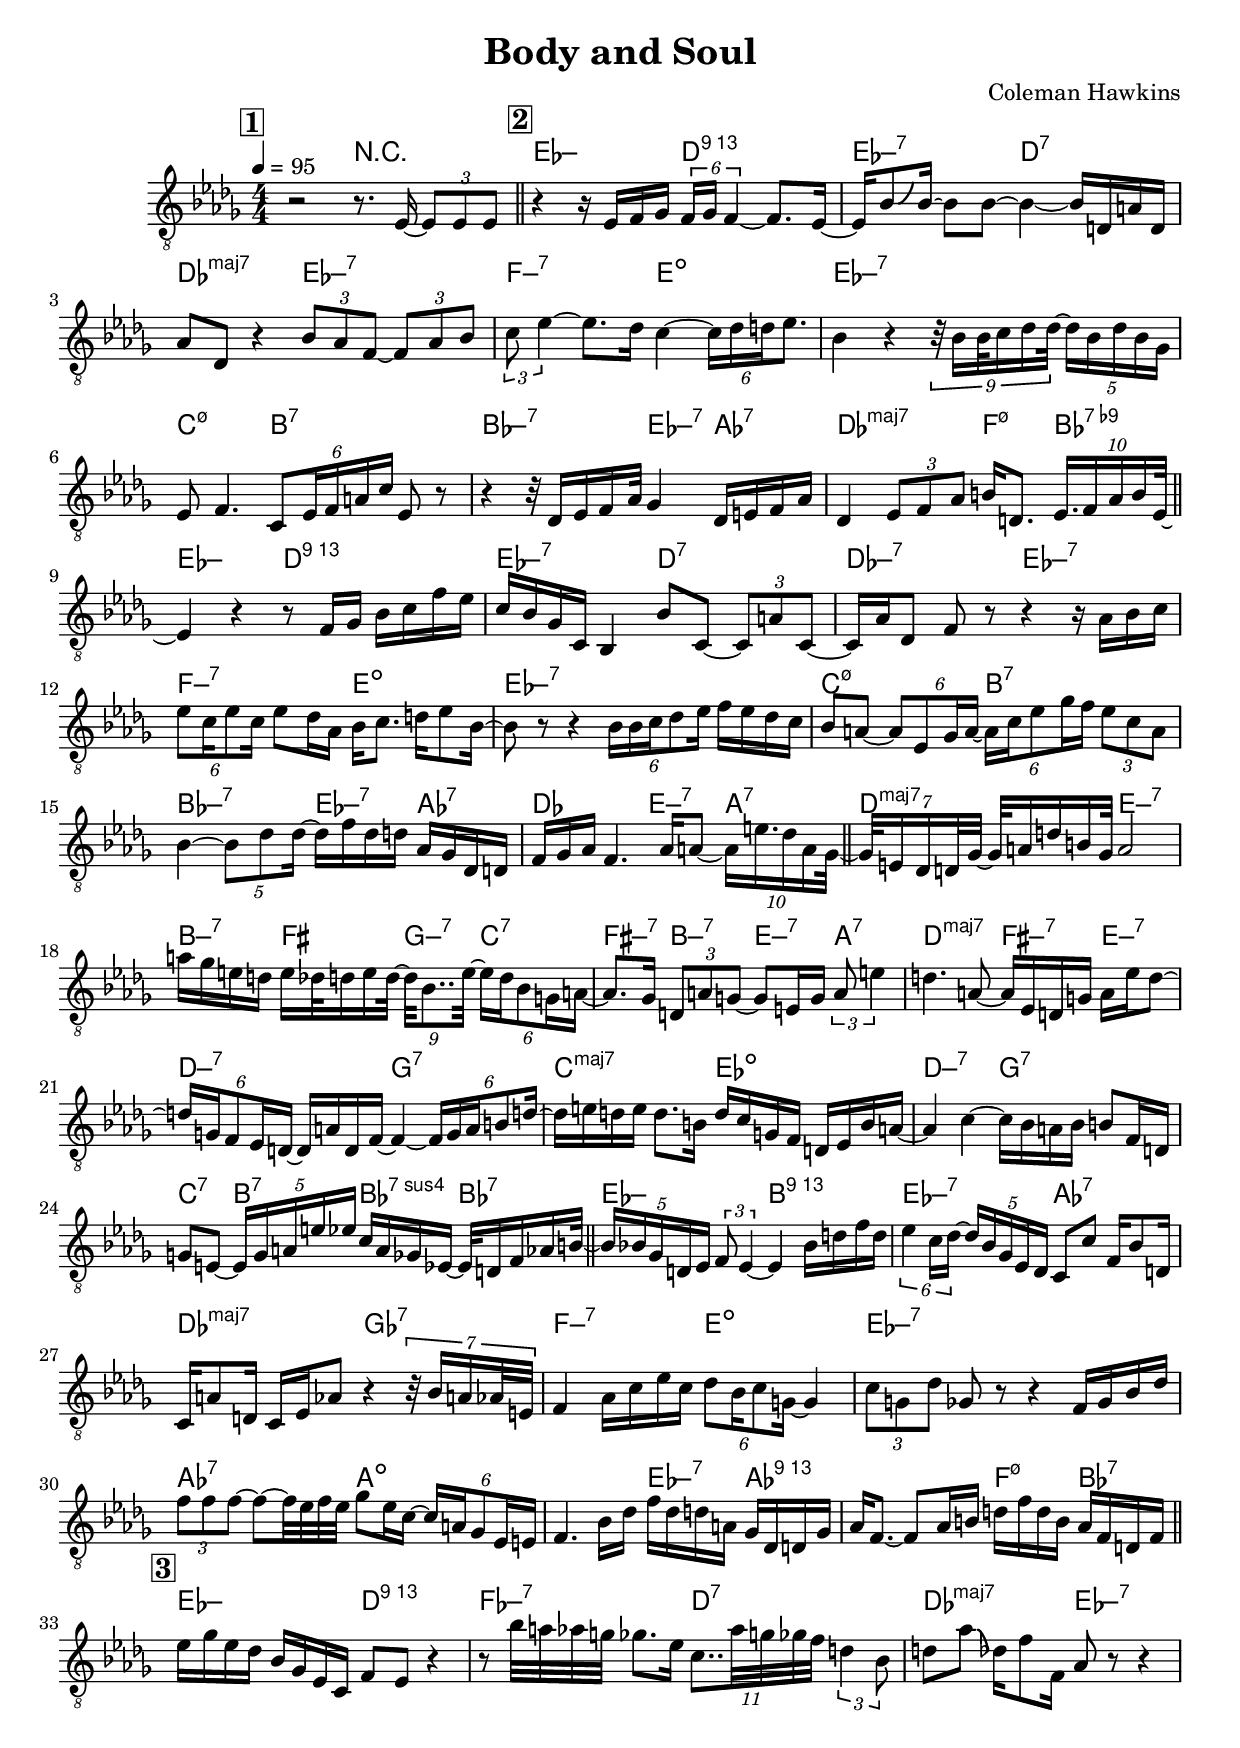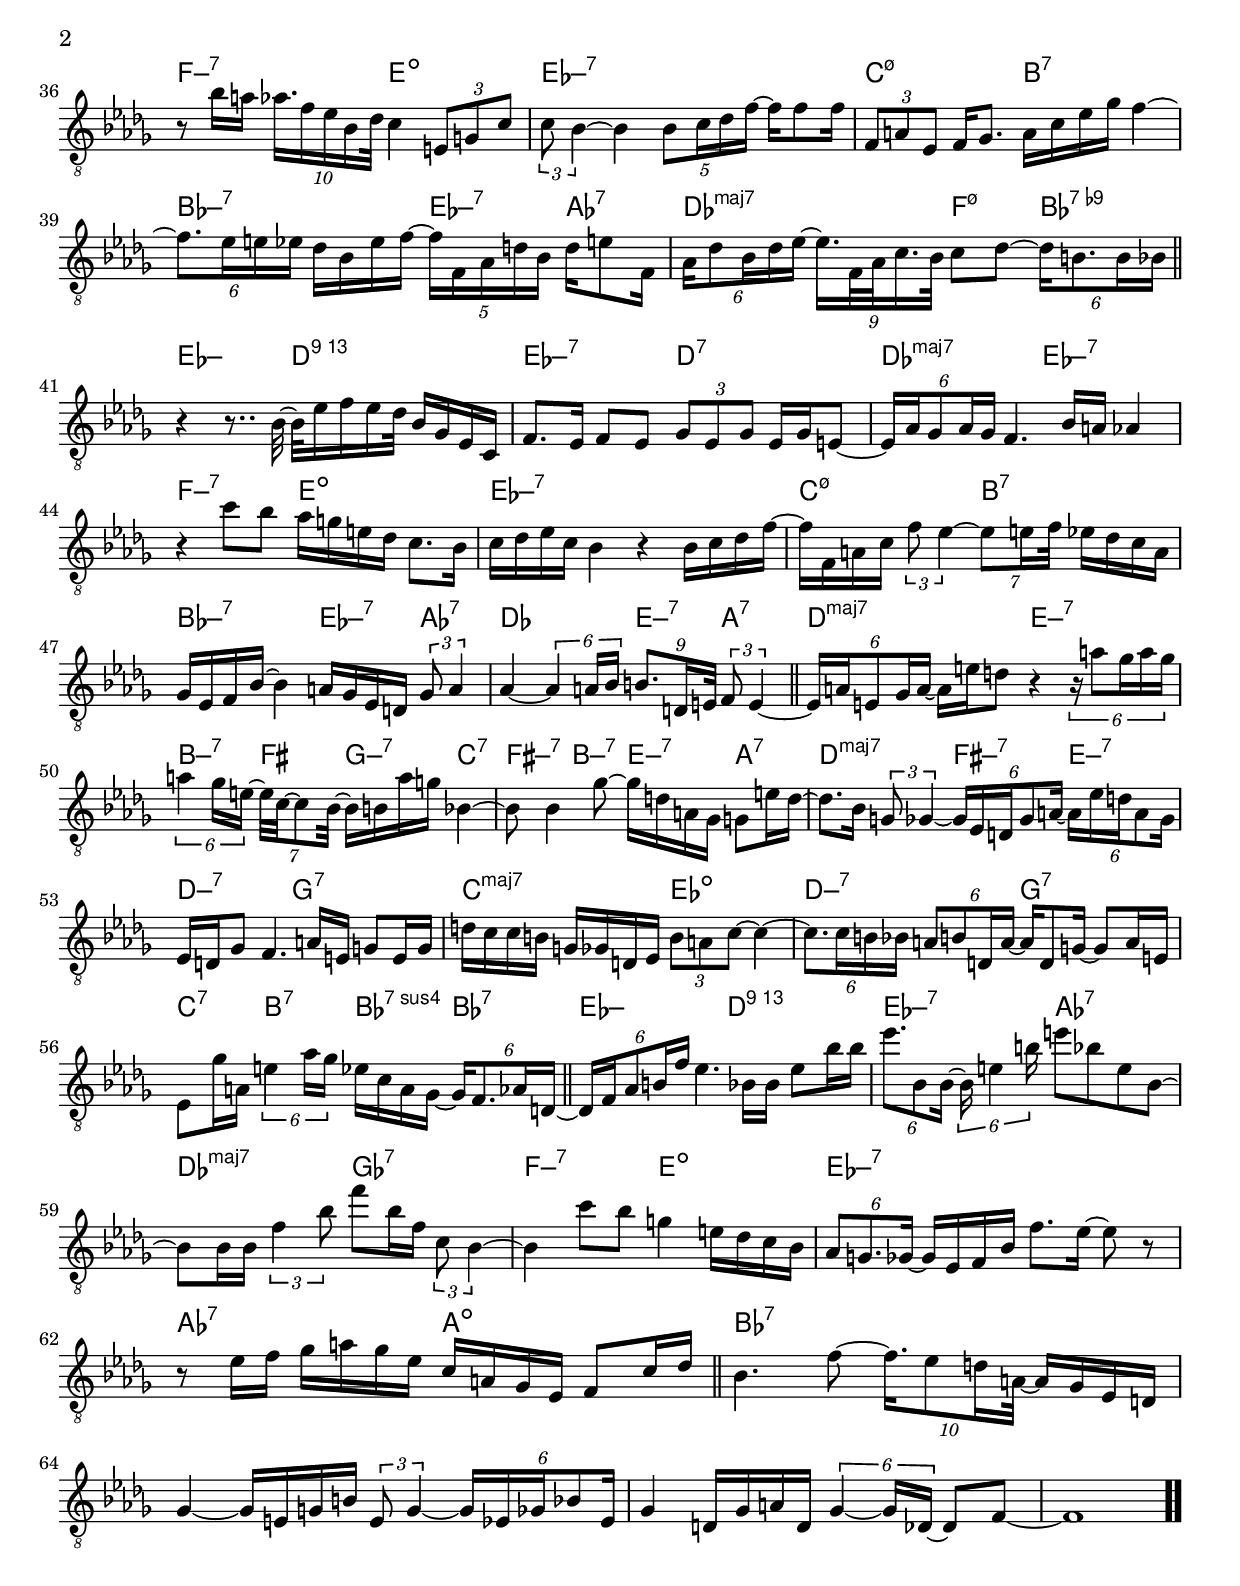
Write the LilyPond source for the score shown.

\version "2.13.2"

#(ly:set-option 'point-and-click #f)

\header {
  title = "Body and Soul"
  composer = "Coleman Hawkins"
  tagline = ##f
}
global =
{
    \override Staff.TimeSignature #'style = #'()
    \time 4/4
    \clef "treble_8"
    \key des \major
    \override Rest #'direction = #'0
    \override MultiMeasureRest #'staff-position = #0
}
\score
{
<<
    \transpose c' c'

    \new ChordNames { \chords {
      \set majorSevenSymbol = \markup { "maj7" }
      \set minorChordModifier = \markup { \char ##x2013 }
      | s2 r2 
      | es2:min d2:775+ | es2:min7 d2:7 | des2:maj es2:min7 | f2:min7 e2:dim | es1:min7 | c2:min5-7 b2:7 | bes2:min7 es4:min7 aes4:7 | des2:maj f4:min5-7 bes4:9- 
      | es2:min d2:775+ | es2:min7 d2:7 | des2:min7 es2:min7 | f2:min7 e2:dim | es1:min7 | c2:min5-7 b2:7 | bes2:min7 es4:min7 aes4:7 | des2 e4:min7 a4:7 
      | d2:maj e2:min7 | b4:min7 fis4 g4:min7 c4:7 | fis4:min7 b4:min7 e4:min7 a4:7 | d2:maj fis4:min7 e4:min7 | d2:min7 g2:7 | c2:maj es2:dim | d2:min7 g2:7 | c4:7 b4:7 bes4:7sus4 bes4:7 
      | es2:min b2:775+ | es2:min7 aes2:7 | des2:maj ges2:7 | f2:min7 e2:dim | es1:min7 | aes2:7 a2:dim | s2 es4:min7 aes4:775+ | s2 f4:min5-7 bes4:7 
      | es2:min d2:775+ | fes2:min7 d2:7 | des2:maj es2:min7 | f2:min7 e2:dim | es1:min7 | c2:min5-7 b2:7 | bes2:min7 es4:min7 aes4:7 | des2:maj f4:min5-7 bes4:9- 
      | es2:min d2:775+ | es2:min7 d2:7 | des2:maj es2:min7 | f2:min7 e2:dim | es1:min7 | c2:min5-7 b2:7 | bes2:min7 es4:min7 aes4:7 | des2 e4:min7 a4:7 
      | d2:maj e2:min7 | b4:min7 fis4 g4:min7 c4:7 | fis4:min7 b4:min7 e4:min7 a4:7 | d2:maj fis4:min7 e4:min7 | d2:min7 g2:7 | c2:maj es2:dim | d2:min7 g2:7 | c4:7 b4:7 bes4:7sus4 bes4:7 
      | es2:min d2:775+ | es2:min7 aes2:7 | des2:maj ges2:7 | f2:min7 e2:dim | es1:min7 | aes2:7 a2:dim | bes1:7|
      }
      }

    \new Staff
    <<
    \transpose c' c'

    {
      \global
  		%\override Score.MetronomeMark #'transparent = ##t
  		%\override Score.MetronomeMark #'stencil = ##f
  		
  		\override HorizontalBracket #'direction = #UP
  		\override HorizontalBracket #'bracket-flare = #'(0 . 0)
  		
  		\override TextSpanner #'dash-fraction = #1.0
  		\override TextSpanner #'bound-details #'left #'text = \markup{ \concat{\draw-line #'(0 . -1.0) \draw-line #'(1.0 . 0) }}
  		\override TextSpanner #'bound-details #'right #'text = \markup{ \concat{ \draw-line #'(1.0 . 0) \draw-line #'(0 . -1.0) }}
          \set Score.markFormatter = #format-mark-box-numbers


      \tempo 4 = 95
      \set Score.currentBarNumber = #0
     
      \bar "||" \mark \default r2 r8. es16~ \tuplet 3/2 {es8 es8 es8} 
      \bar "||" \mark \default r4 r16 es16 f16 ges16 \tuplet 6/4 {f16 ges16 f4~} f8. es16~ 
      | es16 bes8\bendAfter #+4  bes16~ bes8 bes8~ bes4~ bes16 d16 a16 d16 
      | aes8 des8 r4 \tuplet 3/2 {bes8 aes8 f8~} \tuplet 3/2 {f8 aes8 bes8} 
      | \tuplet 3/2 {c'8 es'4~} es'8. des'16 c'4~ \tuplet 6/4 {c'16 des'16 d'16 es'8.} 
      | bes4 r4 \tuplet 9/8 {r32 bes16 bes32 c'16 des'16 des'32~} \tuplet 5/4 {des'16 bes16 des'16 bes16 ges16} 
      | es8 f4. \tuplet 6/4 {c8 es16 f16 a16 c'16} es8 r8 
      | r4 r32 des16 es16 f16 aes32 ges4 des16 e16 f16 aes16 
      | des4 \tuplet 3/2 {es8 f8 aes8} b16 d8. \tuplet 10/8 {es16. f16 aes16 b16 es32~} 
      \bar "||" es4 r4 r8 f16 ges16 bes16 c'16 f'16 es'16 
      | c'16 bes16 ges16 c16 bes,4 bes8 c8~ \tuplet 3/2 {c8 a8 c8~} 
      | c16 aes16 des8 f8 r8 r4 r16 aes16 bes16 c'16 
      | \tuplet 6/4 {es'8 c'16 es'8 c'16} es'8 des'16 aes16 bes16 c'8. d'16 es'8 bes16~ 
      | bes8 r8 r4 \tuplet 6/4 {bes16 bes16 c'16 des'8 es'16} f'16 es'16 des'16 c'16 
      | bes8 a8~ \tuplet 6/4 {a8 es8 ges16 a16~} \tuplet 6/4 {a16 c'16 es'8 ges'16 f'16} \tuplet 3/2 {es'8 c'8 a8} 
      | bes4~ \tuplet 5/4 {bes8 des'8 des'16~} des'16 f'16 des'16 d'16 aes16 ges16 des16 d16 
      | f16 ges16 aes16 f4. aes16 a8~ \tuplet 10/8 {a16 e'16. des'16 a16 ges32~} 
      \bar "||" \tuplet 7/8 {ges32 e16 des16 d32 ges32~} ges32 a16 d'16 b16 ges32 a2 
      | a'16 ges'16 e'16 d'16 e'16 des'32 d'16 e'16 d'32~ \tuplet 9/8 {d'32 bes8.. e'32~} \tuplet 6/4 {e'16 d'16 bes8 g16 a16~} 
      | a8. ges16 \tuplet 3/2 {d8 a8 g8~} g8 e16 g16 \tuplet 3/2 {a8 e'4} 
      | d'4. a8~ a16 es16 d16 g16 a16 es'16 d'8~ 
      | \tuplet 6/4 {d'16 g16 f8 es16 d16~} d16 a16 d16 f16~ f4~ \tuplet 6/4 {f16 g16 a16 b8 d'16~} 
      | d'16 e'16 d'16 e'16 d'8. b16 d'16 c'16 g16 f16 d16 es16 b16 a16~ 
      | a4 c'4~ c'16 bes16 a16 bes16 b8 f16 d16 
      | g8 e8~ \tuplet 5/4 {e16 g16 a16 e'16 es'16} c'16 a16 ges16 es16~ es32 d16 f16 aes16 b32~ 
      \bar "||" \tuplet 5/4 {b16 bes16 ges16 d16 es16} \tuplet 3/2 {f8 es4~} es4 bes16 d'16 f'16 d'16 
      | \tuplet 6/4 {es'4 c'16 des'16~} \tuplet 5/4 {des'16 bes16 ges16 es16 des16} c8 c'8 f16 bes8 d16 
      | c16 a8 d16 c16 es16 aes8 r4 \tuplet 7/8 {r32 bes16 a16 aes32 e32} 
      | f4 aes16 c'16 es'16 c'16 \tuplet 6/4 {des'8 bes16 c'8 g16~} g4 
      | \tuplet 3/2 {c'8 g8 des'8} ges8 r8 r4 f16 ges16 bes16 des'16 
      | \tuplet 3/2 {f'8 f'8 f'8~} f'8~ f'32 es'32 f'32 es'32 ges'8 es'16 c'16~ \tuplet 6/4 {c'16 a16 ges8 es16 e16} 
      | f4. bes16 des'16 f'16 des'16 d'16 a16 ges16 des16 d16 ges16 
      | aes16 f8.~ f8 aes16 b16 d'16 f'16 d'16 b16 aes16 f16 d16 f16 
      \bar "||" \mark \default es'16 ges'16 es'16 des'16 bes16 ges16 es16 c16 f8 es8 r4 
      | r8 bes'32 a'32 aes'32 g'32 ges'8. es'16 \tuplet 11/8 {c'8.. aes'32 g'32 ges'32 f'32} \tuplet 3/2 {d'4 bes8} 
      | d'8 aes'8\bendAfter #-4  des'16 f'8 f16 aes8 r8 r4 
      | r8 bes'16 a'16 \tuplet 10/8 {aes'16. f'16 es'16 bes16 des'32} c'4 \tuplet 3/2 {e8 g8 c'8} 
      | \tuplet 3/2 {c'8 bes4~} bes4 \tuplet 5/4 {bes8 c'16 des'16 f'16~} f'16 f'8 f'16 
      | \tuplet 3/2 {f8 a8 es8} f16 ges8. a16 c'16 es'16 ges'16 f'4~ 
      | \tuplet 6/4 {f'8. es'16 e'16 es'16} des'16 bes16 es'16 f'16~ \tuplet 5/4 {f'16 f16 aes16 d'16 bes16} d'16 e'8 f16 
      | \tuplet 6/4 {aes16 des'8 bes16 des'16 es'16~} \tuplet 9/8 {es'16. f32 aes32 c'16. bes32} c'8 des'8~ \tuplet 6/4 {des'16 b8. b16 bes16} 
      \bar "||" r4 r8.. bes32~ bes32 es'16 f'16 es'16 des'32 bes16 ges16 es16 c16 
      | f8. es16 f8 es8 \tuplet 3/2 {ges8 es8 ges8} es16 ges16 e8~ 
      | \tuplet 6/4 {e16 aes16 ges8 aes16 ges16} f4. bes16 a16 aes4 
      | r4 c''8 bes'8 aes'16 g'16 e'16 des'16 c'8. bes16 
      | c'16 des'16 es'16 c'16 bes4 r4 bes16 c'16 des'16 f'16~ 
      | f'16 f16 a16 c'16 \tuplet 3/2 {f'8 es'4~} \tuplet 7/8 {es'8 e'16 f'32} es'16 des'16 c'16 a16 
      | ges16 es16 f16 bes16~ bes4 a16 ges16 es16 d16 \tuplet 3/2 {ges8 a4} 
      | aes4~ \tuplet 6/4 {aes4 a16 bes16} \tuplet 9/8 {b8. d16 e32} \tuplet 3/2 {f8 e4~} 
      \bar "||" \tuplet 6/4 {e16 a16 e8 ges16 a16~} a16 e'16 d'8 r4 \tuplet 6/4 {r16 a'8 ges'16 a'16 ges'16} 
      | \tuplet 6/4 {a'4 ges'16 e'16~} \tuplet 7/8 {e'32 c'32~ c'8 bes32~} bes16 b16 a'16 g'16 bes4~ 
      | bes8 bes4 ges'8~ ges'16 d'16 a16 ges16 g8 e'16 d'16~ 
      | d'8. bes16 \tuplet 3/2 {g8 ges4~} \tuplet 6/4 {ges16 es16 d16 ges8 a16~} \tuplet 6/4 {a16 es'16 d'16 a8 ges16} 
      | es16 d16 ges8 f4. a16 e16 g8 e16 g16 
      | d'16 c'16 c'16 b16 g16 ges16 d16 es16 \tuplet 3/2 {b8 a8 c'8~} c'4~ 
      | \tuplet 6/4 {c'8. c'16 b16 bes16} \tuplet 6/4 {a8 b8 d16 a16~} a16 d8 g16~ g8 a16 e16 
      | es8 ges'16 a16 \tuplet 6/4 {e'4 aes'16 ges'16} es'16 c'16 a16 ges16~ \tuplet 6/4 {ges16 f8. aes16 d16~} 
      \bar "||" \tuplet 6/4 {d16 f16 aes8 b16 f'16} es'4. bes16 bes16 es'8 bes'16 bes'16 
      | \tuplet 6/4 {es''8. bes8 bes16~} \tuplet 6/4 {bes16 e'4 b'16} e''8 bes'8 e'8 bes8~ 
      | bes8 bes16 bes16 \tuplet 3/2 {f'4 bes'8} f''8 bes'16 f'16 \tuplet 3/2 {c'8 bes4~} 
      | bes4 c''8 bes'8 g'4 e'16 des'16 c'16 bes16 
      | \tuplet 6/4 {aes8 g8. ges16~} ges16 es16 f16 bes16 f'8. es'16~ es'8 r8 
      | r8 es'16 f'16 ges'16 a'16 ges'16 es'16 c'16 a16 ges16 es16 f8 c'16 des'16 
      \bar "||" bes4. f'8~ \tuplet 10/8 {f'16. es'8 d'16 a32~} a16 ges16 es16 d16 
      | ges4~ ges16 e16 g16 b16 \tuplet 3/2 {e8 g4~} \tuplet 6/4 {g16 es16 ges16 bes8 es16} 
      | ges4 d16 ges16 a16 d16 \tuplet 6/4 {ges4~ ges16 des16~} des8 f8~ 
      | f1\bar  ".."
    }
    >>
>>    
}
